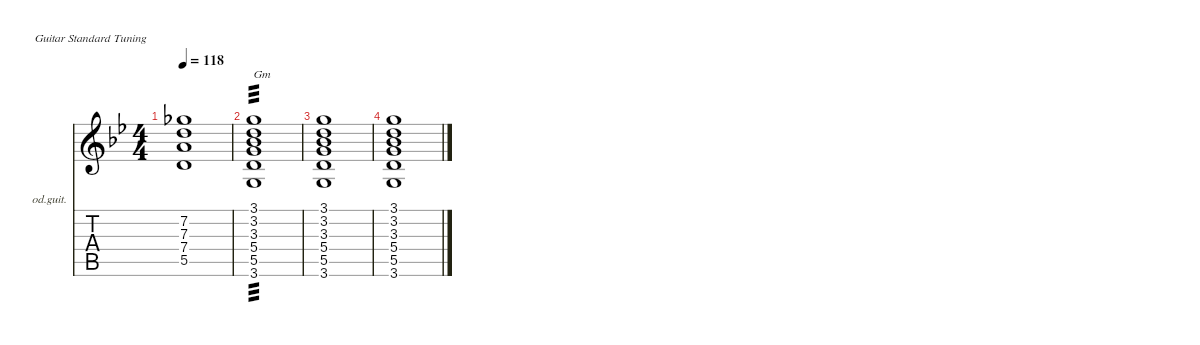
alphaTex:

\defaultSystemsLayout 4
\hideDynamics
\bracketExtendMode nobrackets
\firstSystemTrackNameOrientation horizontal
\otherSystemsTrackNameOrientation horizontal
\track ("Lead Guitar" "od.guit.") {instrument overdrivenguitar}
\staff {score tabs}
\tuning (E4 B3 G3 D3 A2 E2)
\ts (4 4)
\tempo 118
\clef g2
\ks gminor
(7.2{acc b} 7.3{acc forcenatural} 7.4{acc forcenatural} 5.5{acc forcenatural}).1{dy f beam Down} |
(3.1{acc forcenatural} 3.2{acc forcenatural} 3.3{acc b} 5.4{acc forcenatural} 5.5{acc forcenatural} 3.6{acc forcenatural}).1{txt "Gm" tp 3 beam Up} |
(3.1{acc forcenatural} 3.2{acc forcenatural} 3.3{acc b} 5.4{acc forcenatural} 5.5{acc forcenatural} 3.6{acc forcenatural}).1{beam Up} |
(3.1{acc forcenatural} 3.2{acc forcenatural} 3.3{acc b} 5.4{acc forcenatural} 5.5{acc forcenatural} 3.6{acc forcenatural}).1{beam Up}
